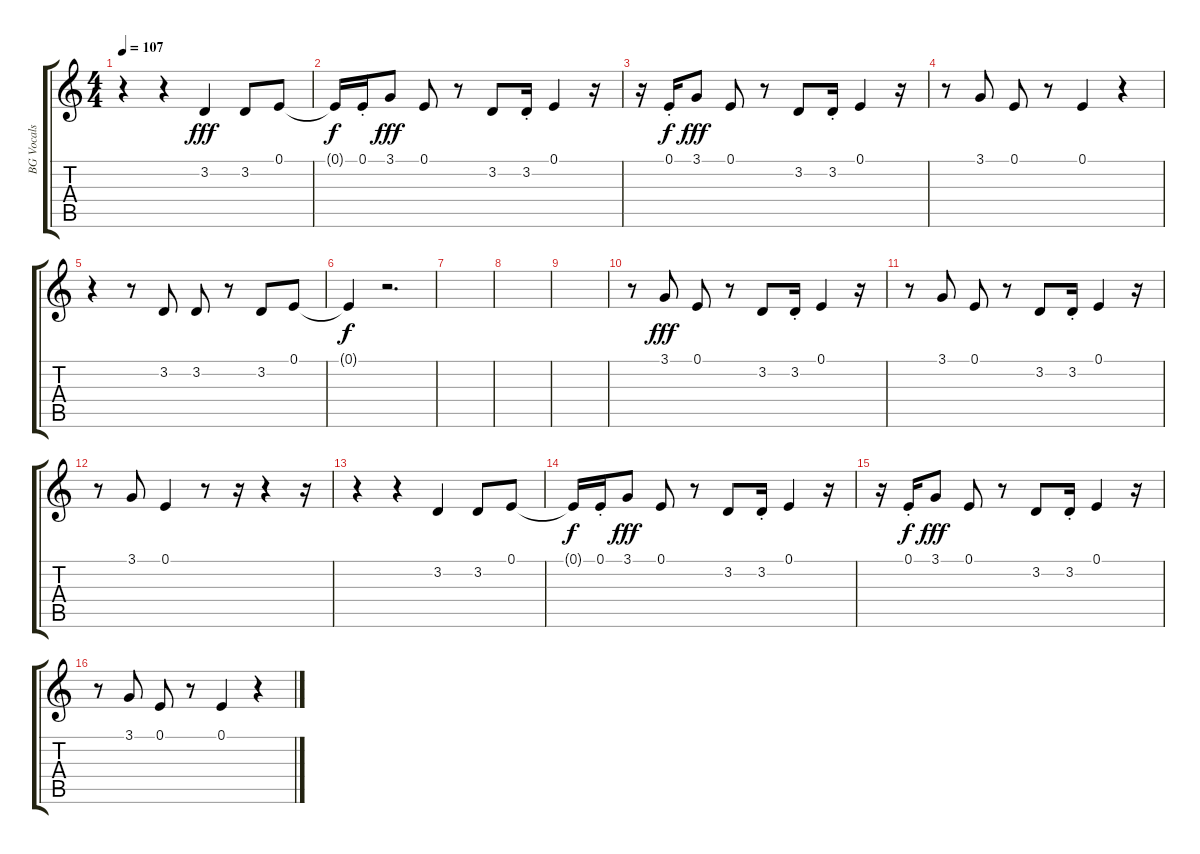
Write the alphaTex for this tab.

\track ("BG Vocals" "BG Vocals") {instrument trombone}
\staff {score tabs}
\tuning (E4 B3 G3 D3 A2 E2) {hide}
\ts (4 4)
\tempo 107
\clef g2
\ks c
r.4{dy fff} r.4 3.2.4 3.2.8 0.1.8 |
0.1{t}.16{dy f} 0.1{st}.16 3.1.8{dy fff} 0.1.8 r.8 3.2.8 3.2{st}.16 0.1.4 r.16 |
r.16 0.1{st}.16{dy f} 3.1.8{dy fff} 0.1.8 r.8 3.2.8 3.2{st}.16 0.1.4 r.16 |
r.8 3.1.8 0.1.8 r.8 0.1.4 r.4 |
r.4 r.8 3.2.8 3.2.8 r.8 3.2.8 0.1.8 |
0.1{t}.4{dy f} r.2{d} |
|
|
|
r.8 3.1.8{dy fff} 0.1.8 r.8 3.2.8 3.2{st}.16 0.1.4 r.16 |
r.8 3.1.8 0.1.8 r.8 3.2.8 3.2{st}.16 0.1.4 r.16 |
r.8 3.1.8 0.1.4 r.8 r.16 r.4 r.16 |
r.4 r.4 3.2.4 3.2.8 0.1.8 |
0.1{t}.16{dy f} 0.1{st}.16 3.1.8{dy fff} 0.1.8 r.8 3.2.8 3.2{st}.16 0.1.4 r.16 |
r.16 0.1{st}.16{dy f} 3.1.8{dy fff} 0.1.8 r.8 3.2.8 3.2{st}.16 0.1.4 r.16 |
r.8 3.1.8 0.1.8 r.8 0.1.4 r.4
